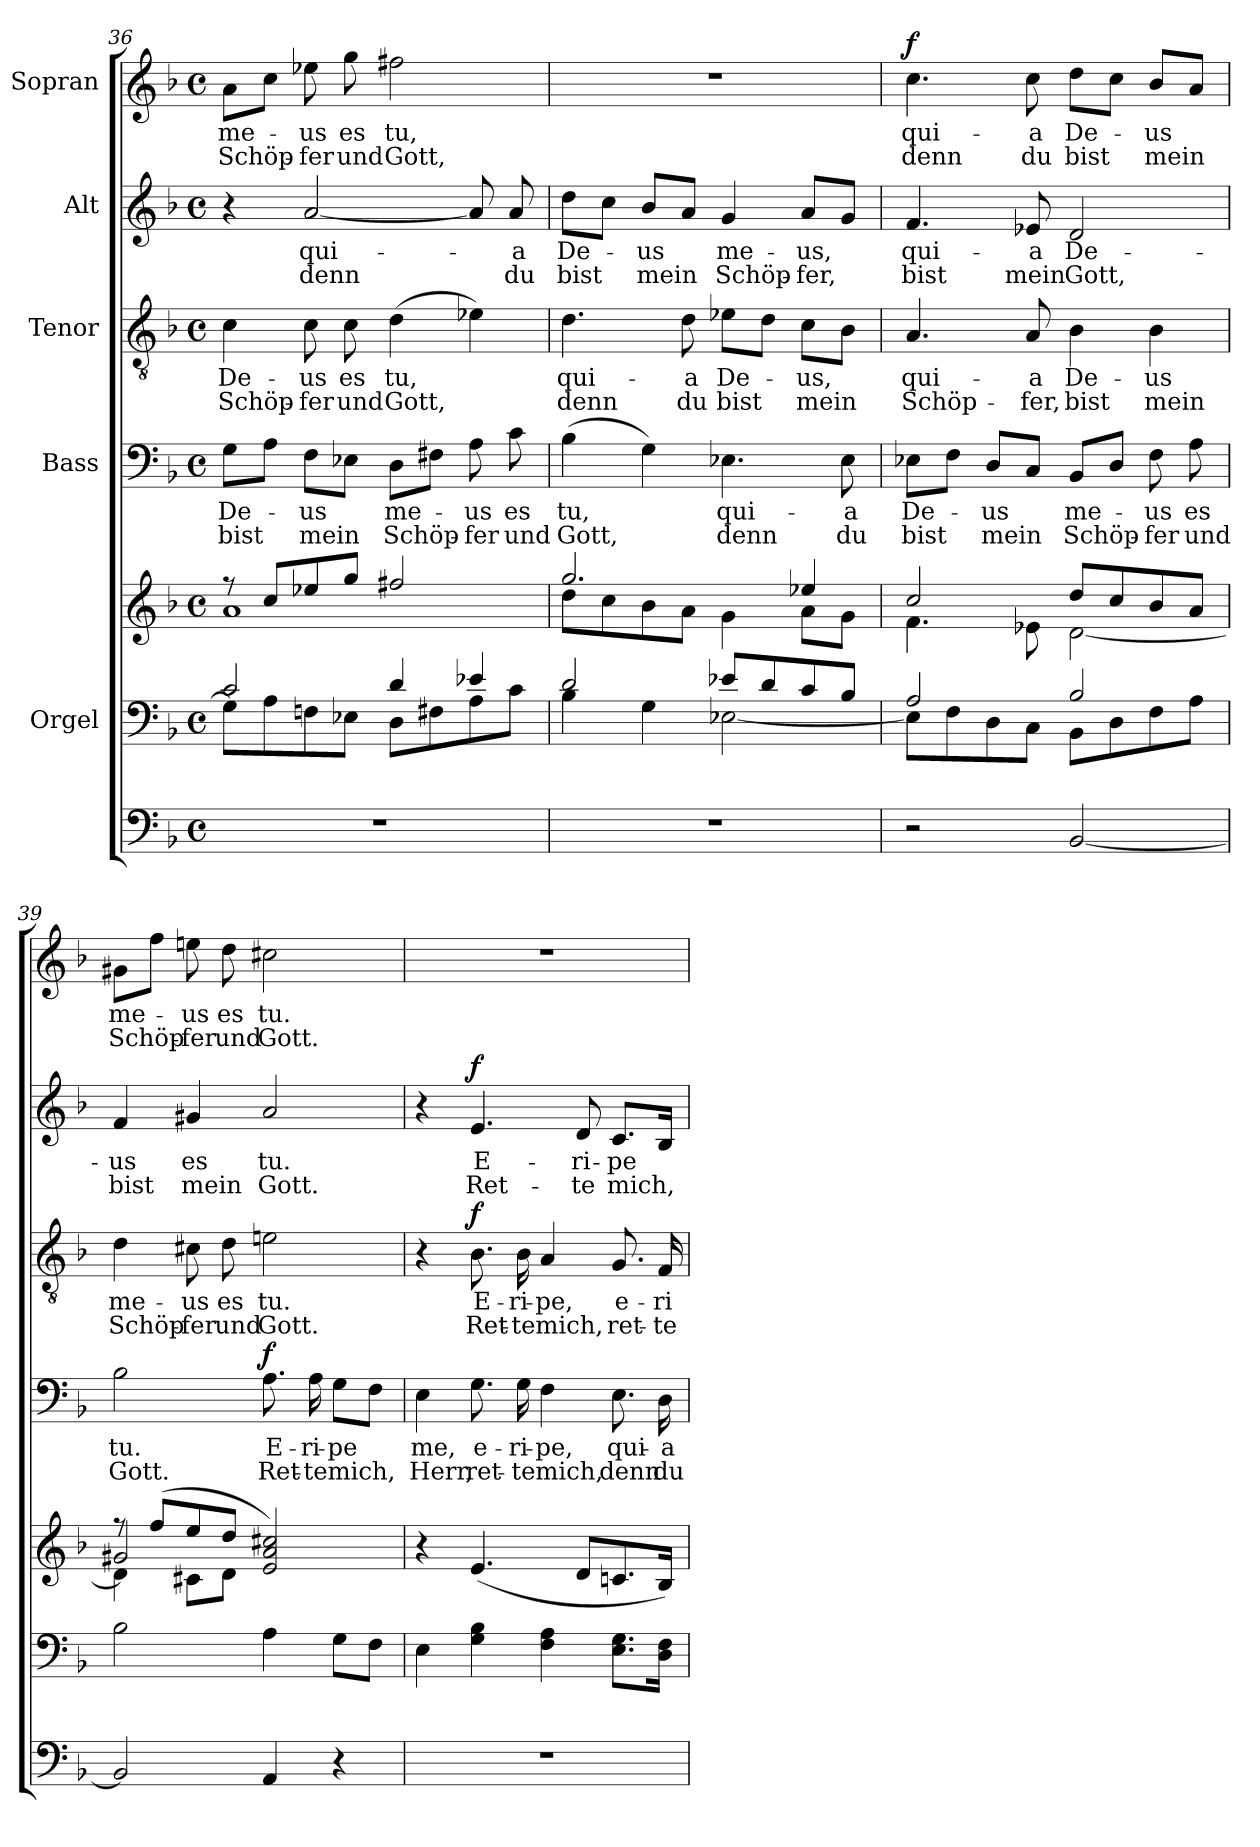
**kern	**kern	**kern	**kern	**text	**text	**dynam	**kern	**text	**text	**dynam	**kern	**text	**text	**dynam	**kern	**text	**text	**dynam
*part6	*part5	*part5	*part4	*part4	*part4	*part4	*part3	*part3	*part3	*part3	*part2	*part2	*part2	*part2	*part1	*part1	*part1	*part1
*staff7	*staff6	*staff5	*staff4	*staff4	*staff4	*staff4	*staff3	*staff3	*staff3	*staff3	*staff2	*staff2	*staff2	*staff2	*staff1	*staff1	*staff1	*staff1
*	*I"Orgel	*	*I"Bass	*	*	*	*I"Tenor	*	*	*	*I"Alt	*	*	*	*I"Sopran	*	*	*
!!LO:PB:g=z
*clefF4	*clefF4	*clefG2	*clefF4	*	*	*	*clefGv2	*	*	*	*clefG2	*	*	*	*clefG2	*	*	*
*k[b-]	*k[b-]	*k[b-]	*k[b-]	*	*	*	*k[b-]	*	*	*	*k[b-]	*	*	*	*k[b-]	*	*	*
*F:	*F:	*F:	*F:	*	*	*	*F:	*	*	*	*F:	*	*	*	*F:	*	*	*
*M4/4	*M4/4	*M4/4	*M4/4	*	*	*	*M4/4	*	*	*	*M4/4	*	*	*	*M4/4	*	*	*
*met(c)	*met(c)	*met(c)	*met(c)	*	*	*	*met(c)	*	*	*	*met(c)	*	*	*	*met(c)	*	*	*
=36	=36	=36	=36	=36	=36	=36	=36	=36	=36	=36	=36	=36	=36	=36	=36	=36	=36	=36
*	*^	*^	*	*	*	*	*	*	*	*	*	*	*	*	*	*	*	*
1r	2c/	8G\L]	8r	1a	8G\L	De-	-bist	.	4c\	De-	Schöp-	.	4r	.	.	.	8a\L	me-	Schöp-	.
.	.	8A\	8cc/L	.	8A\J	.	.	.	.	.	.	.	.	.	.	.	8cc\J	.	.	.
.	.	8Fn\	8ee-X/	.	8F\L	-us	mein	.	8c\	-us	-fer	.	[2a/	qui-	denn	.	8ee-X\	-us	-fer	.
.	.	8E-X\J	8gg/J	.	8E-X\J	.	.	.	8c\	es	und	.	.	.	.	.	8gg\	es	und	.
.	4d/	8D\L	2ff#X/	.	8D\L	me-	Schöp-	.	(>4d\	tu,	Gott,	.	.	.	.	.	2ff#X\	tu,	Gott,	.
.	.	8F#X\	.	.	8F#X\J	.	.	.	.	.	.	.	.	.	.	.	.	.	.	.
.	4e-X/	8A\	.	.	8A\	-us	-fer	.	4e-X\)	.	.	.	8a/]	.	.	.	.	.	.	.
.	.	8c\J	.	.	8c\	es	und	.	.	.	.	.	8a/	-a	du	.	.	.	.	.
=37	=37	=37	=37	=37	=37	=37	=37	=37	=37	=37	=37	=37	=37	=37	=37	=37	=37	=37	=37	=37
1r	2d/	4B-\	2.gg/	8dd\L	(>4B-\	tu,	Gott,	.	4.d\	qui-	denn	.	8dd\L	De-	bist	.	1r	.	.	.
.	.	.	.	8cc\	.	.	.	.	.	.	.	.	8cc\J	.	.	.	.	.	.	.
.	.	4G\	.	8b-\	4G\)	.	.	.	.	.	.	.	8b-/L	-us	mein	.	.	.	.	.
.	.	.	.	8a\J	.	.	.	.	8d\	-a	du	.	8a/J	.	.	.	.	.	.	.
.	8e-X/L	[2E-X\	.	4g\	4.E-X\	qui-	denn	.	8e-X\L	De-	bist	.	4g/	me-	Schöp-	.	.	.	.	.
.	8d/	.	.	.	.	.	.	.	8d\J	.	.	.	.	.	.	.	.	.	.	.
.	8c/	.	4ee-X/	8a\L	.	.	.	.	8c\L	-us,	mein	.	8a/L	-us,	-fer,	.	.	.	.	.
.	8B-/J	.	.	8g\J	8E-\	-a	du	.	8B-\J	.	.	.	8g/J	.	.	.	.	.	.	.
=38	=38	=38	=38	=38	=38	=38	=38	=38	=38	=38	=38	=38	=38	=38	=38	=38	=38	=38	=38	=38
!	!	!	!	!	!	!	!	!	!	!	!	!	!	!	!	!	!	!	!	!LO:DY:a
2r	2A/	8E-\L]	2cc/	4.f\	8E-X\L	De-	-bist	.	4.A/	qui-	Schöp-	.	4.f/	qui-	bist	.	4.cc\	qui-	denn	f
.	.	8F\	.	.	8F\J	.	.	.	.	.	.	.	.	.	.	.	.	.	.	.
.	.	8D\	.	.	8D/L	-us	mein	.	.	.	.	.	.	.	.	.	.	.	.	.
.	.	8C\J	.	8e-X\	8C/J	.	.	.	8A/	-a	-fer,	.	8e-X/	-a	mein	.	8cc\	-a	du	.
[2BB-/	2B-/	8BB-\L	8dd/L	[2d\	8BB-/L	me-	Schöp-	.	4B-\	De-	bist	.	2d/	De-	Gott,	.	8dd\L	De-	bist	.
.	.	8D\	8cc/	.	8D/J	.	.	.	.	.	.	.	.	.	.	.	8cc\J	.	.	.
.	.	8F\	8b-/	.	8F\	-us	-fer	.	4B-\	-us	mein	.	.	.	.	.	8b-/L	-us	mein	.
.	.	8A\J	8a/J	.	8A\	es	und	.	.	.	.	.	.	.	.	.	8a/J	.	.	.
*	*v	*v	*	*	*	*	*	*	*	*	*	*	*	*	*	*	*	*	*	*
!!LO:LB:g=z
=39	=39	=39	=39	=39	=39	=39	=39	=39	=39	=39	=39	=39	=39	=39	=39	=39	=39	=39	=39
*	*	*	*^	*	*	*	*	*	*	*	*	*	*	*	*	*	*	*	*
2BB-/]	2B-\	8rff	4d\]	2g#X/	2B-\	tu.	Gott.	.	4d\	me-	Schöp-	.	4f/	-us	bist	.	8g#X\L	me-	Schöp-	.
.	.	(8ff/L	.	.	.	.	.	.	.	.	.	.	.	.	.	.	8ff\J	.	.	.
.	.	8ee/	8c#X\L	.	.	.	.	.	8c#X\	-us	-fer	.	4g#X/	es	mein	.	8een\	-us	-fer	.
.	.	8dd/J	8d\J	.	.	.	.	.	8d\	es	und	.	.	.	.	.	8dd\	es	und	.
!	!	!	!	!	!	!	!	!LO:DY:a	!	!	!	!	!	!	!	!	!	!	!	!
4AA/	4A\	2e/ 2a/ 2cc#X/)	2ryy	2ryy	8.A\	E-	Ret-	f	2en\	tu.	Gott.	.	2a/	tu.	Gott.	.	2cc#X\	tu.	Gott.	.
.	.	.	.	.	16A\	-ri-	-te	.	.	.	.	.	.	.	.	.	.	.	.	.
4r	8G\L	.	.	.	8G\L	-pe	mich,	.	.	.	.	.	.	.	.	.	.	.	.	.
.	8F\J	.	.	.	8F\J	.	.	.	.	.	.	.	.	.	.	.	.	.	.	.
*	*	*v	*v	*v	*	*	*	*	*	*	*	*	*	*	*	*	*	*	*	*
=40	=40	=40	=40	=40	=40	=40	=40	=40	=40	=40	=40	=40	=40	=40	=40	=40	=40	=40
1r	4E\	4r	4E\	me,	Herr,	.	4r	.	.	.	4r	.	.	.	1r	.	.	.
!	!	!	!	!	!	!	!	!	!	!LO:DY:a	!	!	!	!LO:DY:a	!	!	!	!
.	4G\ 4B-\	(>4.e/	8.G\	e-	ret-	.	8.B-\	E-	Ret-	f	4.e/	E-	Ret-	f	.	.	.	.
.	.	.	16G\	-ri-	-te	.	16B-\	-ri-	-te	.	.	.	.	.	.	.	.	.
.	4F\ 4A\	.	4F\	-pe,	mich,	.	4A/	-pe,	mich,	.	.	.	.	.	.	.	.	.
.	.	8d/L	.	.	.	.	.	.	.	.	8d/	-ri-	-te	.	.	.	.	.
.	8.E\ 8.G\L	8.cn/	8.E\	qui-	denn	.	8.G/	e-	ret-	.	8.c/L	-pe	mich,	.	.	.	.	.
.	16D\ 16F\Jk	16B-/Jk)	16D\	-a	du	.	16F/	-ri-	-te	.	16B-/Jk	.	.	.	.	.	.	.
=	=	=	=	=	=	=	=	=	=	=	=	=	=	=	=	=	=	=
*-	*-	*-	*-	*-	*-	*-	*-	*-	*-	*-	*-	*-	*-	*-	*-	*-	*-	*-
